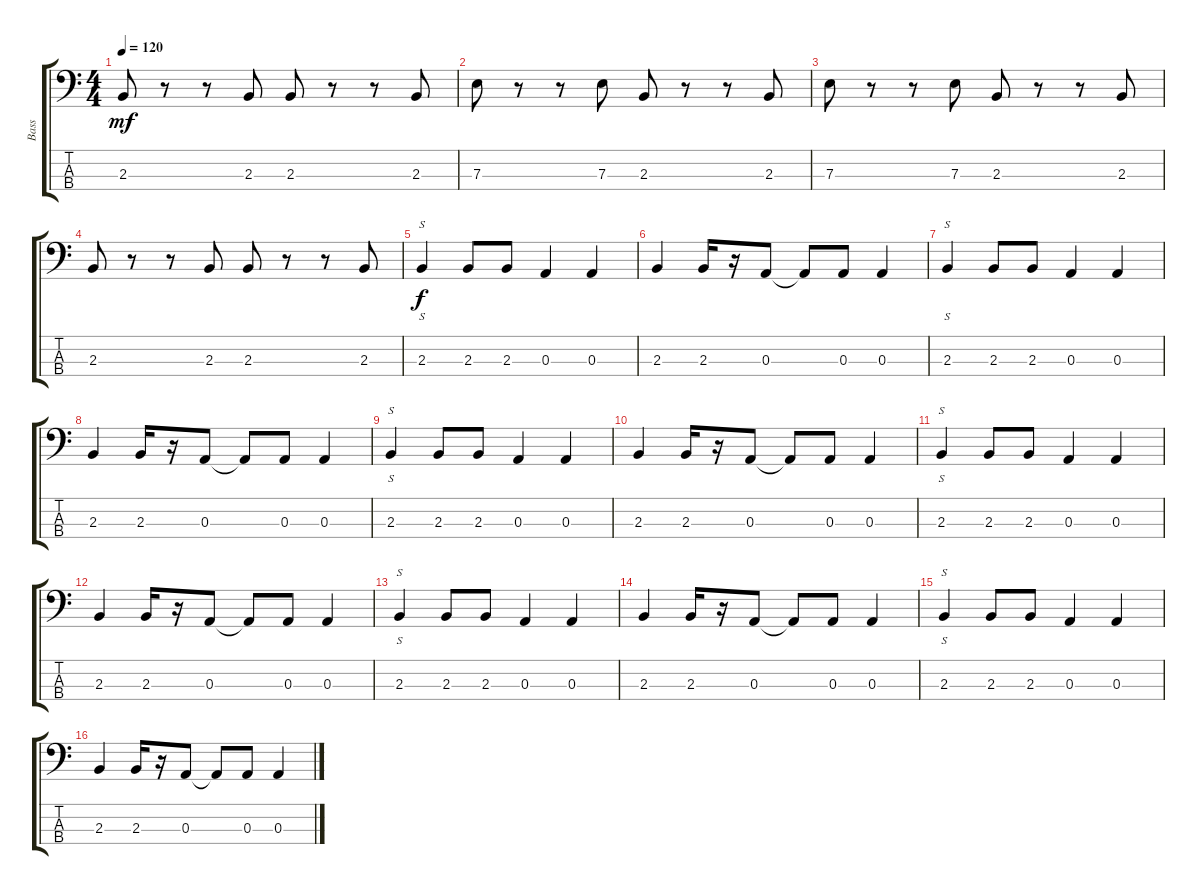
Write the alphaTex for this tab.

\track ("Bass" "Bass") {instrument fretlessbass}
\staff {score tabs}
\tuning (G2 D2 A1 E1) {hide}
\ts (4 4)
\tempo 120
\clef f4
\ks c
2.3.8{dy mf} r.8 r.8 2.3.8 2.3.8 r.8 r.8 2.3.8 |
7.3.8 r.8 r.8 7.3.8 2.3.8 r.8 r.8 2.3.8 |
7.3.8 r.8 r.8 7.3.8 2.3.8 r.8 r.8 2.3.8 |
2.3.8 r.8 r.8 2.3.8 2.3.8 r.8 r.8 2.3.8 |
2.3.4{s dy f} 2.3.8 2.3.8 0.3.4 0.3.4 |
2.3.4 2.3.16 r.16 0.3.8 0.3{t}.8 0.3.8 0.3.4 |
2.3.4{s} 2.3.8 2.3.8 0.3.4 0.3.4 |
2.3.4 2.3.16 r.16 0.3.8 0.3{t}.8 0.3.8 0.3.4 |
2.3.4{s} 2.3.8 2.3.8 0.3.4 0.3.4 |
2.3.4 2.3.16 r.16 0.3.8 0.3{t}.8 0.3.8 0.3.4 |
2.3.4{s} 2.3.8 2.3.8 0.3.4 0.3.4 |
2.3.4 2.3.16 r.16 0.3.8 0.3{t}.8 0.3.8 0.3.4 |
2.3.4{s} 2.3.8 2.3.8 0.3.4 0.3.4 |
2.3.4 2.3.16 r.16 0.3.8 0.3{t}.8 0.3.8 0.3.4 |
2.3.4{s} 2.3.8 2.3.8 0.3.4 0.3.4 |
2.3.4 2.3.16 r.16 0.3.8 0.3{t}.8 0.3.8 0.3.4
